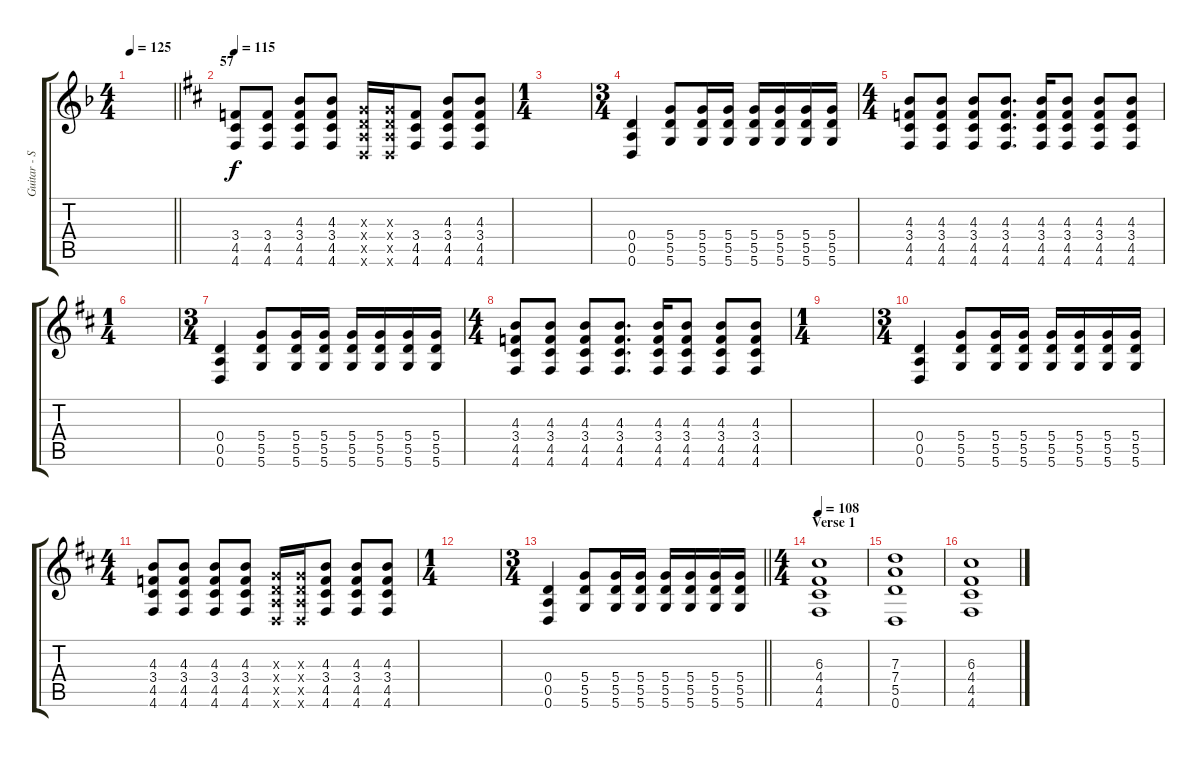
\track ("Guitar - Simon Neil" "Guitar - S") {instrument electricguitarclean}
\staff {score tabs}
\tuning (E4 B3 G3 D3 A2 D2) {hide}
\ts (4 4)
\tempo 125
\clef g2
\barLineRight lightlight
\ks dminor
|
\section ("" "57")
\tempo 115
\ks d
(3.4 4.5 4.6).8{volume 10 instrument electricguitarclean} (3.4 4.5 4.6).8 (4.3 3.4 4.5 4.6).8 (4.3 3.4 4.5 4.6).8 (0.3{x} 0.4{x} 0.5{x} 0.6{x}).16 (0.3{x} 0.4{x} 0.5{x} 0.6{x}).16 (3.4 4.5 4.6).8 (4.3 3.4 4.5 4.6).8 (4.3 3.4 4.5 4.6).8 |
\ts (1 4)
|
\ts (3 4)
(0.4 0.5 0.6).4{instrument overdrivenguitar} (5.4 5.5 5.6).8 (5.4 5.5 5.6).16 (5.4 5.5 5.6).16 (5.4 5.5 5.6).16 (5.4 5.5 5.6).16 (5.4 5.5 5.6).16 (5.4 5.5 5.6).16 |
\ts (4 4)
(4.3 3.4 4.5 4.6).8 (4.3 3.4 4.5 4.6).8 (4.3 3.4 4.5 4.6).8 (4.3 3.4 4.5 4.6).8{d} (4.3 3.4 4.5 4.6).16 (4.3 3.4 4.5 4.6).8 (4.3 3.4 4.5 4.6).8 (4.3 3.4 4.5 4.6).8 |
\ts (1 4)
|
\ts (3 4)
(0.4 0.5 0.6).4 (5.4 5.5 5.6).8 (5.4 5.5 5.6).16 (5.4 5.5 5.6).16 (5.4 5.5 5.6).16 (5.4 5.5 5.6).16 (5.4 5.5 5.6).16 (5.4 5.5 5.6).16 |
\ts (4 4)
(4.3 3.4 4.5 4.6).8 (4.3 3.4 4.5 4.6).8 (4.3 3.4 4.5 4.6).8 (4.3 3.4 4.5 4.6).8{d} (4.3 3.4 4.5 4.6).16 (4.3 3.4 4.5 4.6).8 (4.3 3.4 4.5 4.6).8 (4.3 3.4 4.5 4.6).8 |
\ts (1 4)
|
\ts (3 4)
(0.4 0.5 0.6).4 (5.4 5.5 5.6).8 (5.4 5.5 5.6).16 (5.4 5.5 5.6).16 (5.4 5.5 5.6).16 (5.4 5.5 5.6).16 (5.4 5.5 5.6).16 (5.4 5.5 5.6).16 |
\ts (4 4)
(4.3 3.4 4.5 4.6).8 (4.3 3.4 4.5 4.6).8 (4.3 3.4 4.5 4.6).8 (4.3 3.4 4.5 4.6).8 (0.3{x} 0.4{x} 0.5{x} 0.6{x}).16 (0.3{x} 0.4{x} 0.5{x} 0.6{x}).16 (4.3 3.4 4.5 4.6).8 (4.3 3.4 4.5 4.6).8 (4.3 3.4 4.5 4.6).8 |
\ts (1 4)
|
\ts (3 4)
\barLineRight lightlight
(0.4 0.5 0.6).4 (5.4 5.5 5.6).8 (5.4 5.5 5.6).16 (5.4 5.5 5.6).16 (5.4 5.5 5.6).16 (5.4 5.5 5.6).16 (5.4 5.5 5.6).16 (5.4 5.5 5.6).16 |
\ts (4 4)
\section ("" "Verse 1")
\tempo 108
(6.3 4.4 4.5 4.6).1{instrument electricguitarclean} |
(7.3 7.4 5.5 0.6).1 |
(6.3 4.4 4.5 4.6).1
